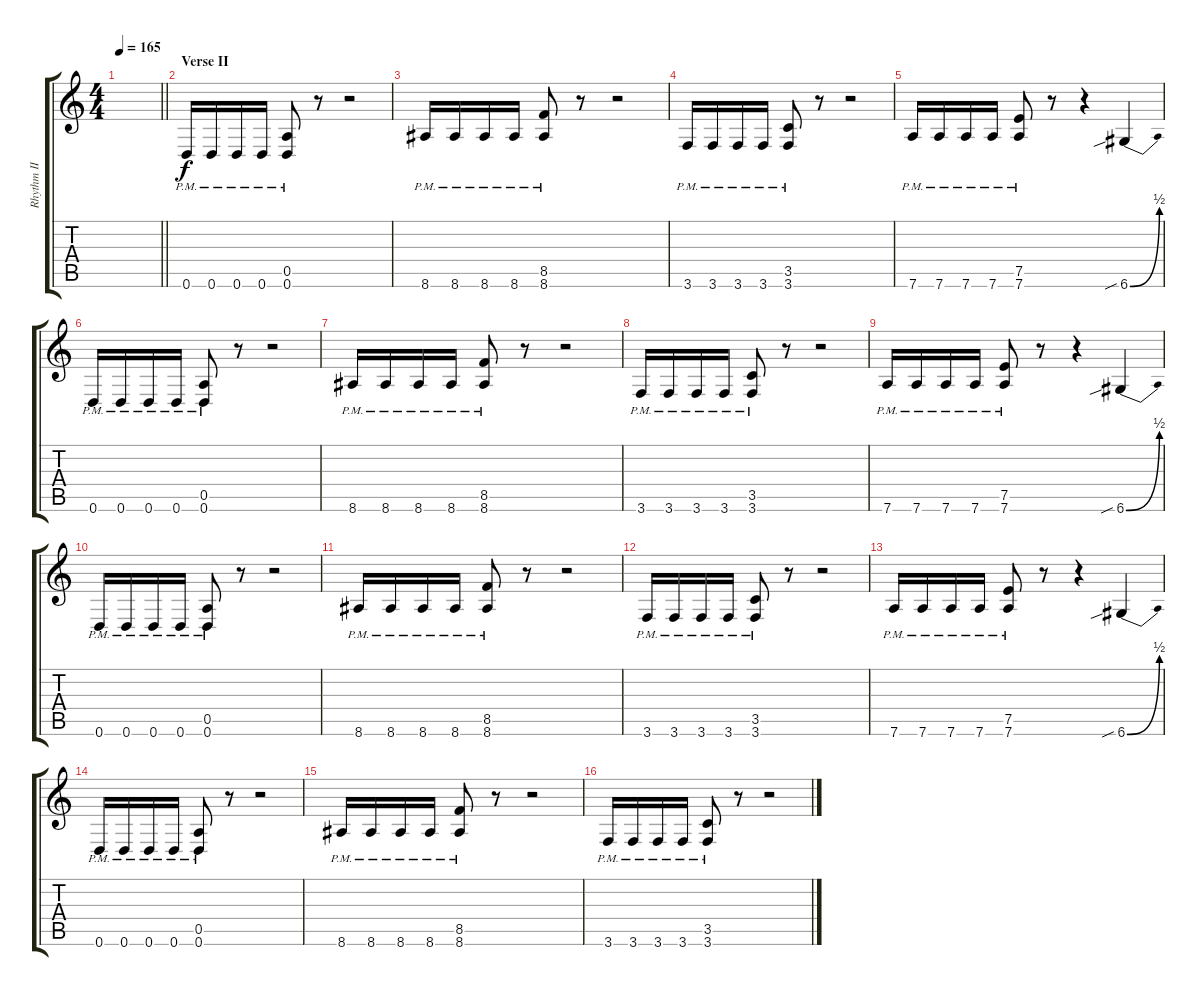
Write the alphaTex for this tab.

\track ("Rhythm II" "Rhythm II") {instrument distortionguitar}
\staff {score tabs}
\tuning (E4 B3 G3 D3 A2 D2) {hide}
\ts (4 4)
\tempo 165
\clef g2
\barLineRight lightlight
\ks c
|
\section ("" "Verse II")
0.6{pm}.16 0.6{pm}.16 0.6{pm}.16 0.6{pm}.16 (0.5{pm} 0.6{pm}).8 r.8 r.2 |
8.6{pm}.16 8.6{pm}.16 8.6{pm}.16 8.6{pm}.16 (8.5{pm} 8.6{pm}).8 r.8 r.2 |
3.6{pm}.16 3.6{pm}.16 3.6{pm}.16 3.6{pm}.16 (3.5{pm} 3.6{pm}).8 r.8 r.2 |
7.6{pm}.16 7.6{pm}.16 7.6{pm}.16 7.6{pm}.16 (7.5{pm} 7.6{pm}).8 r.8 r.4 6.6{be (bend 0 0 60 2) sib}.4 |
0.6{pm}.16 0.6{pm}.16 0.6{pm}.16 0.6{pm}.16 (0.5{pm} 0.6{pm}).8 r.8 r.2 |
8.6{pm}.16 8.6{pm}.16 8.6{pm}.16 8.6{pm}.16 (8.5{pm} 8.6{pm}).8 r.8 r.2 |
3.6{pm}.16 3.6{pm}.16 3.6{pm}.16 3.6{pm}.16 (3.5{pm} 3.6{pm}).8 r.8 r.2 |
7.6{pm}.16 7.6{pm}.16 7.6{pm}.16 7.6{pm}.16 (7.5{pm} 7.6{pm}).8 r.8 r.4 6.6{be (bend 0 0 60 2) sib}.4 |
0.6{pm}.16 0.6{pm}.16 0.6{pm}.16 0.6{pm}.16 (0.5{pm} 0.6{pm}).8 r.8 r.2 |
8.6{pm}.16 8.6{pm}.16 8.6{pm}.16 8.6{pm}.16 (8.5{pm} 8.6{pm}).8 r.8 r.2 |
3.6{pm}.16 3.6{pm}.16 3.6{pm}.16 3.6{pm}.16 (3.5{pm} 3.6{pm}).8 r.8 r.2 |
7.6{pm}.16 7.6{pm}.16 7.6{pm}.16 7.6{pm}.16 (7.5{pm} 7.6{pm}).8 r.8 r.4 6.6{be (bend 0 0 60 2) sib}.4 |
0.6{pm}.16 0.6{pm}.16 0.6{pm}.16 0.6{pm}.16 (0.5{pm} 0.6{pm}).8 r.8 r.2 |
8.6{pm}.16 8.6{pm}.16 8.6{pm}.16 8.6{pm}.16 (8.5{pm} 8.6{pm}).8 r.8 r.2 |
3.6{pm}.16 3.6{pm}.16 3.6{pm}.16 3.6{pm}.16 (3.5{pm} 3.6{pm}).8 r.8 r.2
